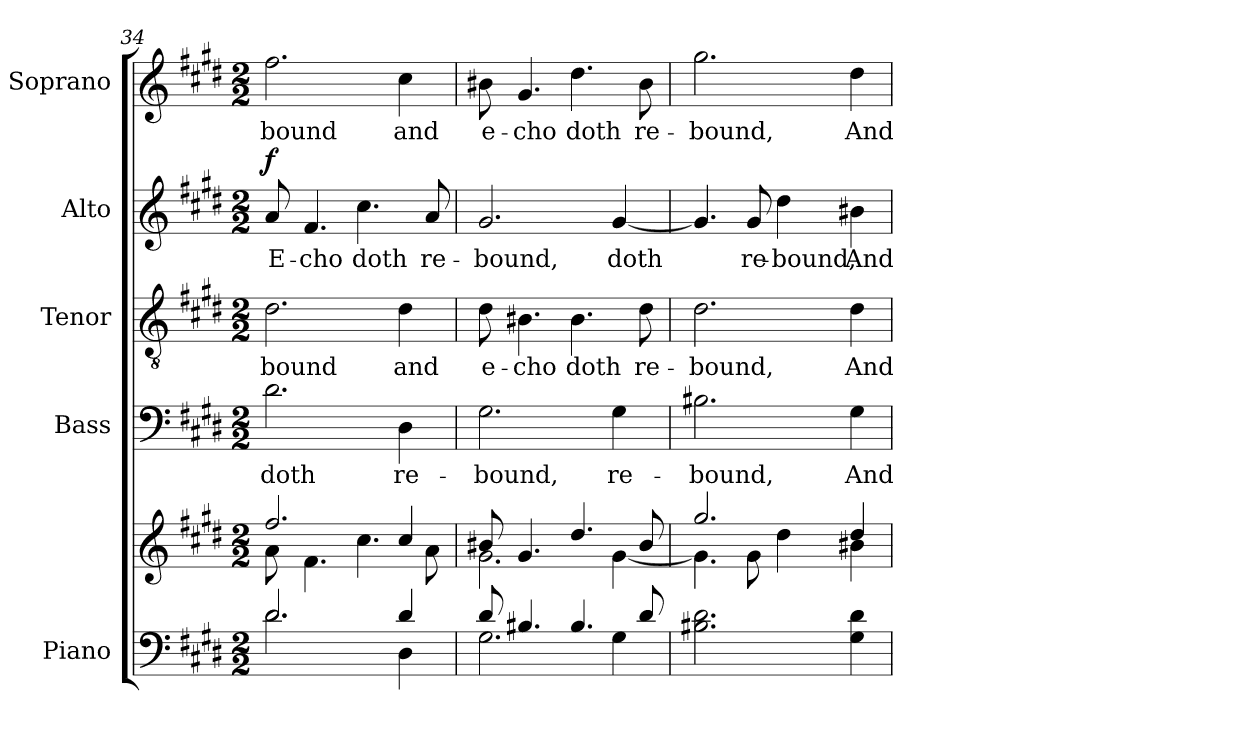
**kern	**kern	**kern	**text	**kern	**text	**kern	**text	**dynam	**kern	**text
*part5	*part5	*part4	*part4	*part3	*part3	*part2	*part2	*part2	*part1	*part1
*staff6	*staff5	*staff4	*staff4	*staff3	*staff3	*staff2	*staff2	*staff2	*staff1	*staff1
*I"Piano	*	*I"Bass	*	*I"Tenor	*	*I"Alto	*	*	*I"Soprano	*
*I'Pno.	*	*I'B.	*	*I'T.	*	*I'A.	*	*	*I'S.	*
*clefF4	*clefG2	*clefF4	*	*clefGv2	*	*clefG2	*	*	*clefG2	*
*	*	*	*	*ITrd7c12	*	*	*	*	*	*
*k[f#c#g#d#]	*k[f#c#g#d#]	*k[f#c#g#d#]	*	*k[f#c#g#d#]	*	*k[f#c#g#d#]	*	*	*k[f#c#g#d#]	*
*E:	*E:	*E:	*	*E:	*	*E:	*	*	*E:	*
*M2/2	*M2/2	*M2/2	*	*M2/2	*	*M2/2	*	*	*M2/2	*
=34	=34	=34	=34	=34	=34	=34	=34	=34	=34	=34
*^	*^	*	*	*	*	*	*	*	*	*
!	!	!	!	!	!LO:LY:b:color=#000000	!	!	!	!	!	!	!
!	!	!	!	!	!	!	!LO:LY:b:color=#000000	!	!	!	!	!
!	!	!	!	!	!	!	!	!	!LO:LY:b:color=#000000	!	!	!
!	!	!	!	!	!	!	!	!	!	!	!	!LO:LY:b:color=#000000
2.d#i/	2.d#i\	2.ff#i/	8ai\	2.d#i\	doth	2.D#i\	-bound	8ai/	E-	f	2.ff#i\	-bound
!	!	!	!	!	!	!	!	!	!LO:LY:b:color=#000000	!	!	!
.	.	.	4.f#i\	.	.	.	.	4.f#i/	-cho	.	.	.
!	!	!	!	!	!	!	!	!	!LO:LY:b:color=#000000	!	!	!
.	.	.	4.cc#i\	.	.	.	.	4.cc#i\	doth	.	.	.
!	!	!	!	!	!LO:LY:b:color=#000000	!	!	!	!	!	!	!
!	!	!	!	!	!	!	!LO:LY:b:color=#000000	!	!	!	!	!
!	!	!	!	!	!	!	!	!	!	!	!	!LO:LY:b:color=#000000
4d#i/	4D#i\	4cc#i/	.	4D#i\	re-	4D#i\	and	.	.	.	4cc#i\	and
!	!	!	!	!	!	!	!	!	!LO:LY:b:color=#000000	!	!	!
.	.	.	8ai\	.	.	.	.	8ai/	re-	.	.	.
=35	=35	=35	=35	=35	=35	=35	=35	=35	=35	=35	=35	=35
!	!	!	!	!	!LO:LY:b:color=#000000	!	!	!	!	!	!	!
!	!	!	!	!	!	!	!LO:LY:b:color=#000000	!	!	!	!	!
!	!	!	!	!	!	!	!	!	!LO:LY:b:color=#000000	!	!	!
!	!	!	!	!	!	!	!	!	!	!	!	!LO:LY:b:color=#000000
8d#i/	2.G#i\	8b#Xi/	2.g#i\	2.G#i\	-bound,	8D#i\	e-	2.g#i/	-bound,	.	8b#Xi\	e-
!	!	!	!	!	!	!	!LO:LY:b:color=#000000	!	!	!	!	!
!	!	!	!	!	!	!	!	!	!	!	!	!LO:LY:b:color=#000000
4.B#Xi/	.	4.g#i/	.	.	.	4.BB#Xi\	-cho	.	.	.	4.g#i/	-cho
!	!	!	!	!	!	!	!LO:LY:b:color=#000000	!	!	!	!	!
!	!	!	!	!	!	!	!	!	!	!	!	!LO:LY:b:color=#000000
4.B#i/	.	4.dd#i/	.	.	.	4.BB#i\	doth	.	.	.	4.dd#i\	doth
!	!	!	!	!	!LO:LY:b:color=#000000	!	!	!	!	!	!	!
!	!	!	!	!	!	!	!	!	!LO:LY:b:color=#000000	!	!	!
.	4G#i\	.	[4g#i\	4G#i\	re-	.	.	[4g#i/	doth	.	.	.
!	!	!	!	!	!	!	!LO:LY:b:color=#000000	!	!	!	!	!
!	!	!	!	!	!	!	!	!	!	!	!	!LO:LY:b:color=#000000
8d#i/	.	8b#i/	.	.	.	8D#i\	re-	.	.	.	8b#i\	re-
*v	*v	*	*	*	*	*	*	*	*	*	*	*
!!LO:LB:g=z
=36	=36	=36	=36	=36	=36	=36	=36	=36	=36	=36	=36
!	!	!	!	!LO:LY:b:color=#000000	!	!	!	!	!	!	!
!	!	!	!	!	!	!LO:LY:b:color=#000000	!	!	!	!	!
!	!	!	!	!	!	!	!	!	!	!	!LO:LY:b:color=#000000
2.B#Xi\ 2.d#i	2.gg#i/	4.g#i\]	2.B#Xi\	-bound,	2.D#i\	-bound,	4.g#i/]	.	.	2.gg#i\	-bound,
!	!	!	!	!	!	!	!	!LO:LY:b:color=#000000	!	!	!
.	.	8g#i\	.	.	.	.	8g#i/	re-	.	.	.
!	!	!	!	!	!	!	!	!LO:LY:b:color=#000000	!	!	!
.	.	4dd#i\	.	.	.	.	4dd#i\	-bound,	.	.	.
!	!	!	!	!LO:LY:b:color=#000000	!	!	!	!	!	!	!
!	!	!	!	!	!	!LO:LY:b:color=#000000	!	!	!	!	!
!	!	!	!	!	!	!	!	!LO:LY:b:color=#000000	!	!	!
!	!	!	!	!	!	!	!	!	!	!	!LO:LY:b:color=#000000
4G#i\ 4d#i	4dd#i/	4b#Xi\	4G#i\	And	4D#i\	And	4b#Xi\	And	.	4dd#i\	And
*	*v	*v	*	*	*	*	*	*	*	*	*
=	=	=	=	=	=	=	=	=	=	=
*-	*-	*-	*-	*-	*-	*-	*-	*-	*-	*-
